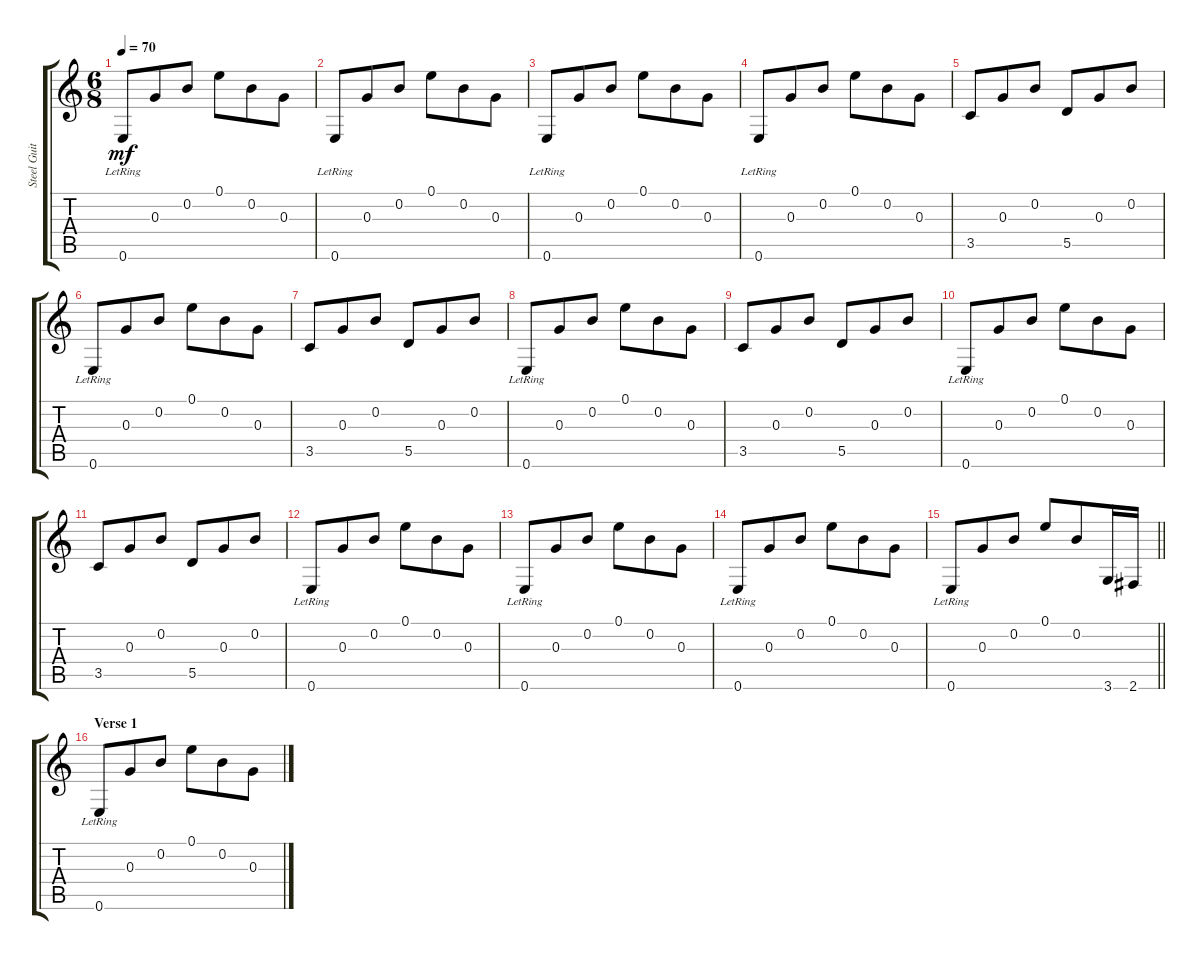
\track ("Steel Guitar" "Steel Guit") {instrument acousticguitarsteel}
\staff {score tabs}
\tuning (E4 B3 G3 D3 A2 E2) {hide}
\ts (6 8)
\tempo 70
\clef g2
\ks c
0.6{lr}.8{dy mf instrument acousticguitarsteel} 0.3.8 0.2.8 0.1.8 0.2.8 0.3.8 |
0.6{lr}.8 0.3.8 0.2.8 0.1.8 0.2.8 0.3.8 |
0.6{lr}.8 0.3.8 0.2.8 0.1.8 0.2.8 0.3.8 |
0.6{lr}.8 0.3.8 0.2.8 0.1.8 0.2.8 0.3.8 |
3.5.8 0.3.8 0.2.8 5.5.8 0.3.8 0.2.8 |
0.6{lr}.8 0.3.8 0.2.8 0.1.8 0.2.8 0.3.8 |
3.5.8 0.3.8 0.2.8 5.5.8 0.3.8 0.2.8 |
0.6{lr}.8 0.3.8 0.2.8 0.1.8 0.2.8 0.3.8 |
3.5.8 0.3.8 0.2.8 5.5.8 0.3.8 0.2.8 |
0.6{lr}.8 0.3.8 0.2.8 0.1.8 0.2.8 0.3.8 |
3.5.8 0.3.8 0.2.8 5.5.8 0.3.8 0.2.8 |
0.6{lr}.8 0.3.8 0.2.8 0.1.8 0.2.8 0.3.8 |
0.6{lr}.8 0.3.8 0.2.8 0.1.8 0.2.8 0.3.8 |
0.6{lr}.8 0.3.8 0.2.8 0.1.8 0.2.8 0.3.8 |
\barLineRight lightlight
0.6{lr}.8 0.3.8 0.2.8 0.1.8 0.2.8 3.6.16 2.6.16 |
\section ("" "Verse 1")
0.6{lr}.8 0.3.8 0.2.8 0.1.8 0.2.8 0.3.8
